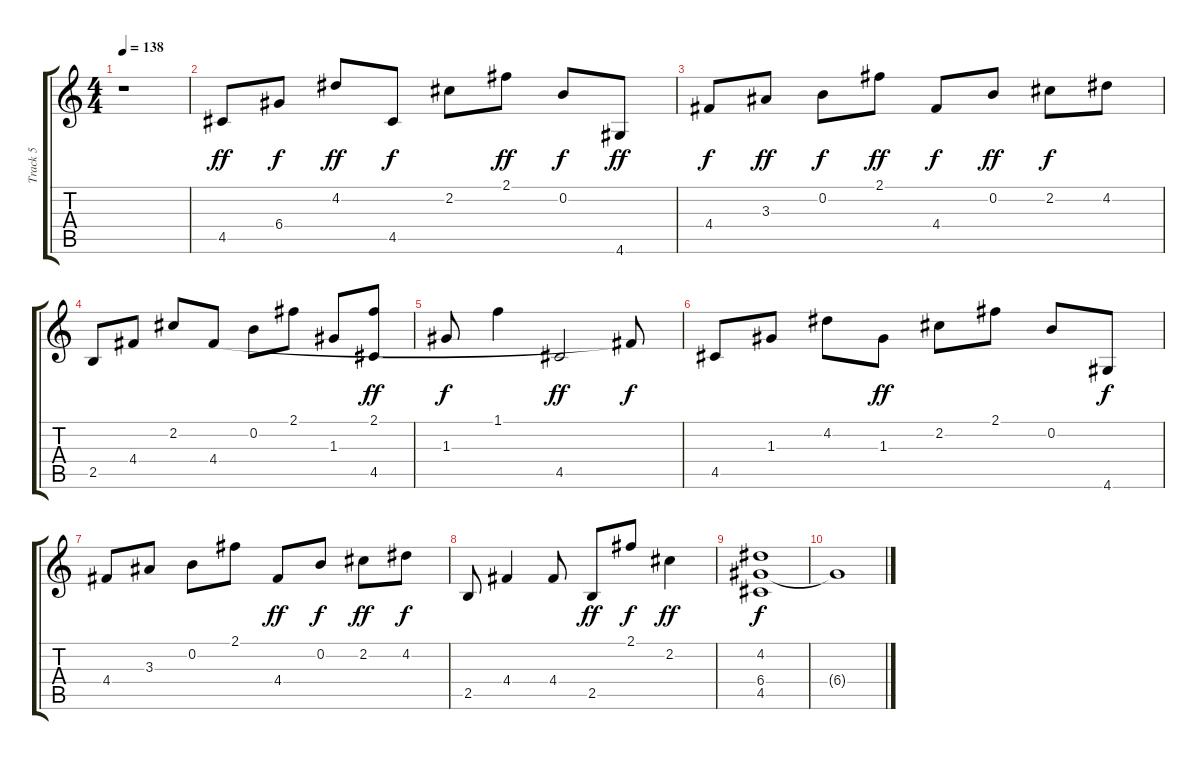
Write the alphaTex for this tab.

\track ("Track 5" "Track 5") {instrument acousticguitarsteel}
\staff {score tabs}
\tuning (E4 B3 G3 D3 A2 E2) {hide}
\ts (4 4)
\tempo 138
\clef g2
\ks c
r.1{dy ff} |
4.5.8 6.4.8{dy f} 4.2.8{dy ff} 4.5.8{dy f} 2.2.8 2.1.8{dy ff} 0.2.8{dy f} 4.6.8{dy ff} |
4.4.8{dy f} 3.3.8{dy ff} 0.2.8{dy f} 2.1.8{dy ff} 4.4.8{dy f} 0.2.8{dy ff} 2.2.8{dy f} 4.2.8 |
2.5.8 4.4.8 2.2.8 4.4.8 0.2.8 2.1.8 1.3.8 (2.1 4.5).8{dy ff} |
1.3.8{dy f} 1.1.4 4.5.2{dy ff} 4.4{t}.8{dy f} |
4.5.8 1.3.8 4.2.8 1.3.8{dy ff} 2.2.8 2.1.8 0.2.8 4.6.8{dy f} |
4.4.8 3.3.8 0.2.8 2.1.8 4.4.8{dy ff} 0.2.8{dy f} 2.2.8{dy ff} 4.2.8{dy f} |
2.5.8 4.4.4 4.4.8 2.5.8{dy ff} 2.1.8{dy f} 2.2.4{dy ff} |
(4.2 6.4 4.5).1{dy f} |
6.4{t}.1
